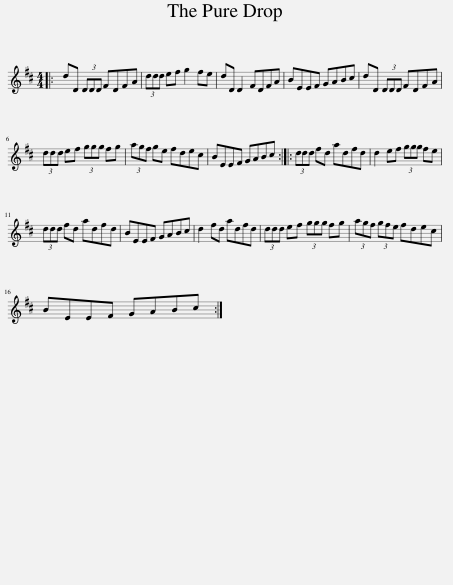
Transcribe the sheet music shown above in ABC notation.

X:1
L:1/8
M:4/4
I:linebreak $
K:D
V:1 treble
V:1
|: dD (3DDD FDFA | (3ddd ef g2 fe | dD D2 FDFA | BEEF GABc | dD (3DDD FDFA |$ %5
 (3ddd ef (3ggg fg | (3agf ge fdec | BEEF GABc :: (3ddd fd adfd | d2 ef (3ggg fe |$ %10
 (3ddd fd adfd | BEEF GABc | d2 fd adfd | (3ddd ef (3ggg fg | (3agf (3gfe fdec |$ %15
 BEEF GABc :| %16
